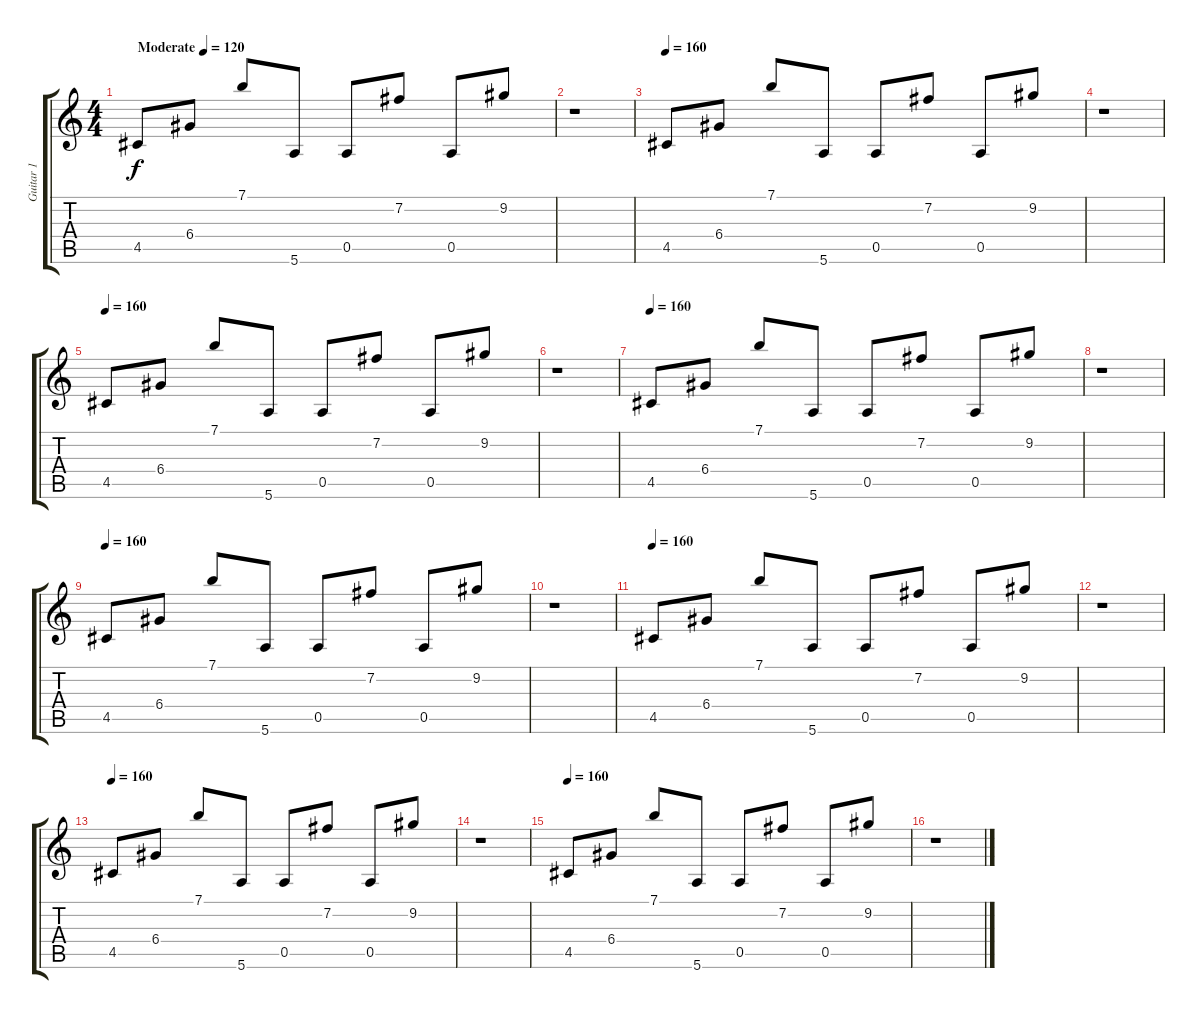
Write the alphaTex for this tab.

\track ("Guitar 1" "Guitar 1") {instrument overdrivenguitar}
\staff {score tabs}
\tuning (E4 B3 G3 D3 A2 E2) {hide}
\ts (4 4)
\tempo (120 "Moderate")
\tempo 160
\tempo (120 "Moderate")
\clef g2
\ks c
4.5.8{dy f instrument overdrivenguitar} 6.4.8 7.1.8 5.6.8 0.5.8 7.2.8 0.5.8 9.2.8 |
r.1 |
\tempo 160
4.5.8 6.4.8 7.1.8 5.6.8 0.5.8 7.2.8 0.5.8 9.2.8 |
r.1 |
\tempo 160
4.5.8 6.4.8 7.1.8 5.6.8 0.5.8 7.2.8 0.5.8 9.2.8 |
r.1 |
\tempo 160
4.5.8 6.4.8 7.1.8 5.6.8 0.5.8 7.2.8 0.5.8 9.2.8 |
r.1 |
\tempo 160
4.5.8 6.4.8 7.1.8 5.6.8 0.5.8 7.2.8 0.5.8 9.2.8 |
r.1 |
\tempo 160
4.5.8 6.4.8 7.1.8 5.6.8 0.5.8 7.2.8 0.5.8 9.2.8 |
r.1 |
\tempo 160
4.5.8 6.4.8 7.1.8 5.6.8 0.5.8 7.2.8 0.5.8 9.2.8 |
r.1 |
\tempo 160
4.5.8 6.4.8 7.1.8 5.6.8 0.5.8 7.2.8 0.5.8 9.2.8 |
r.1
